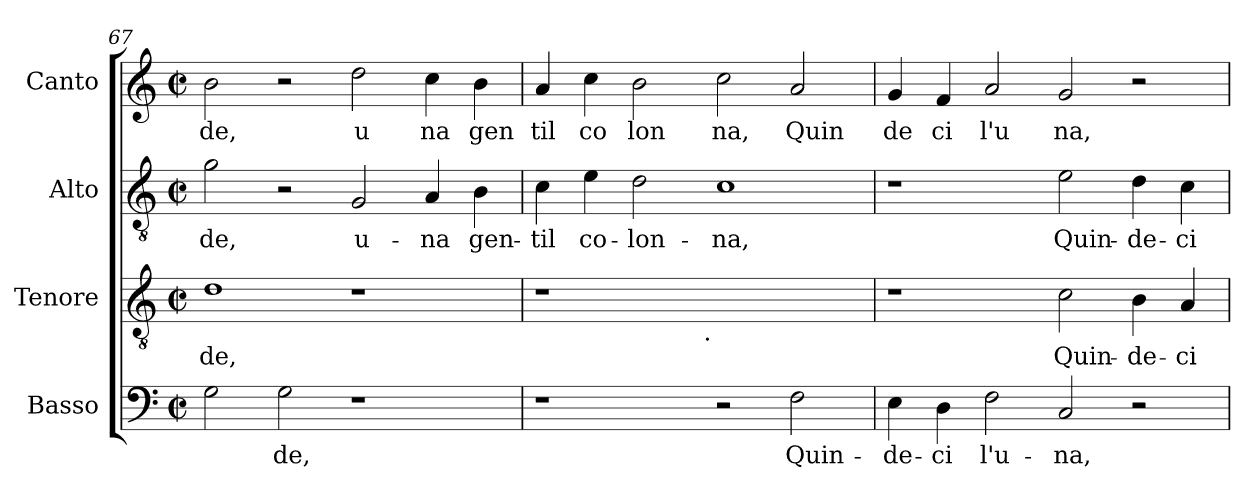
**kern	**text	**kern	**text	**kern	**text	**kern	**text
*part4	*part4	*part3	*part3	*part2	*part2	*part1	*part1
*staff4	*staff4	*staff3	*staff3	*staff2	*staff2	*staff1	*staff1
*I"Basso	*	*I"Tenore	*	*I"Alto	*	*I"Canto	*
*I'Basso	*	*I'Tenore	*	*I'Alto	*	*I'Canto	*
*clefF4	*	*clefGv2	*	*clefGv2	*	*clefG2	*
*k[]	*	*k[]	*	*k[]	*	*k[]	*
*C:	*	*C:	*	*C:	*	*C:	*
*M2/2	*	*M2/2	*	*M2/2	*	*M2/2	*
*met(c|)	*	*met(c|)	*	*met(c|)	*	*met(c|)	*
=67	=67	=67	=67	=67	=67	=67	=67
!	!LO:LY:b:cj	!	!LO:LY:b:cj	!	!LO:LY:b:cj	!	!LO:LY:b:cj
2G\	--	1d	-de,	2g\	-de,	2b\	de,
!	!LO:LY:b:cj	!	!	!	!	!	!
2G\	-de,	.	.	2r	.	2r	.
!	!	!	!	!	!LO:LY:b:cj	!	!LO:LY:b:cj
1r	.	1r	.	2G/	u-	2dd\	u
!	!	!	!	!	!LO:LY:b:cj	!	!LO:LY:b:cj
.	.	.	.	4A/	-na	4cc\	na
!	!	!	!	!	!LO:LY:b:cj	!	!LO:LY:b:cj
.	.	.	.	4B\	gen-	4b\	gen
=68	=68	=68	=68	=68	=68	=68	=68
!	!	!	!	!	!LO:LY:b:cj	!	!LO:LY:b:cj
*	*	*^	*	*	*	*	*
1r	.	1r	2ryy	.	4c\	-til	4a/	til
!	!	!	!	!	!	!LO:LY:b:cj	!	!LO:LY:b:cj
.	.	.	.	.	4e\	co-	4cc\	co
!	!	!	!	!	!	!LO:LY:b:cj	!	!LO:LY:b:cj
.	.	.	4...ryy	.	2d\	-lon-	2b\	lon
!	!	!	!LO:TX:b:t=.	!	!	!	!	!
.	.	.	1ryy	.	.	.	.	.
!	!	!	!	!	!	!LO:LY:b:cj	!	!LO:LY:b:cj
2r	.	1ryy	.	.	1c	-na,	2cc\	na,
!	!LO:LY:b:cj	!	!	!	!	!	!	!LO:LY:b:cj
2F\	Quin-	.	.	.	.	.	2a/	Quin
.	.	.	32ryy	.	.	.	.	.
!!LO:LB:g=z
=69	=69	=69	=69	=69	=69	=69	=69	=69
!	!LO:LY:b:cj	!	!	!	!	!	!	!LO:LY:b:cj
*	*	*v	*v	*	*	*	*	*
4E\	-de-	1r	.	1r	.	4g/	de
!	!LO:LY:b:cj	!	!	!	!	!	!LO:LY:b:cj
4D\	-ci	.	.	.	.	4f/	ci
!	!LO:LY:b:cj	!	!	!	!	!	!LO:LY:b:cj
2F\	l'u-	.	.	.	.	2a/	l'u
!	!LO:LY:b:cj	!	!LO:LY:b:cj	!	!LO:LY:b:cj	!	!LO:LY:b:cj
2C/	-na,	2c\	Quin-	2e\	Quin-	2g/	na,
!	!	!	!LO:LY:b:cj	!	!LO:LY:b:cj	!	!
2r	.	4B\	-de-	4d\	-de-	2r	.
!	!	!	!LO:LY:b:cj	!	!LO:LY:b:cj	!	!
.	.	4A/	-ci	4c\	-ci	.	.
=	=	=	=	=	=	=	=
*-	*-	*-	*-	*-	*-	*-	*-
